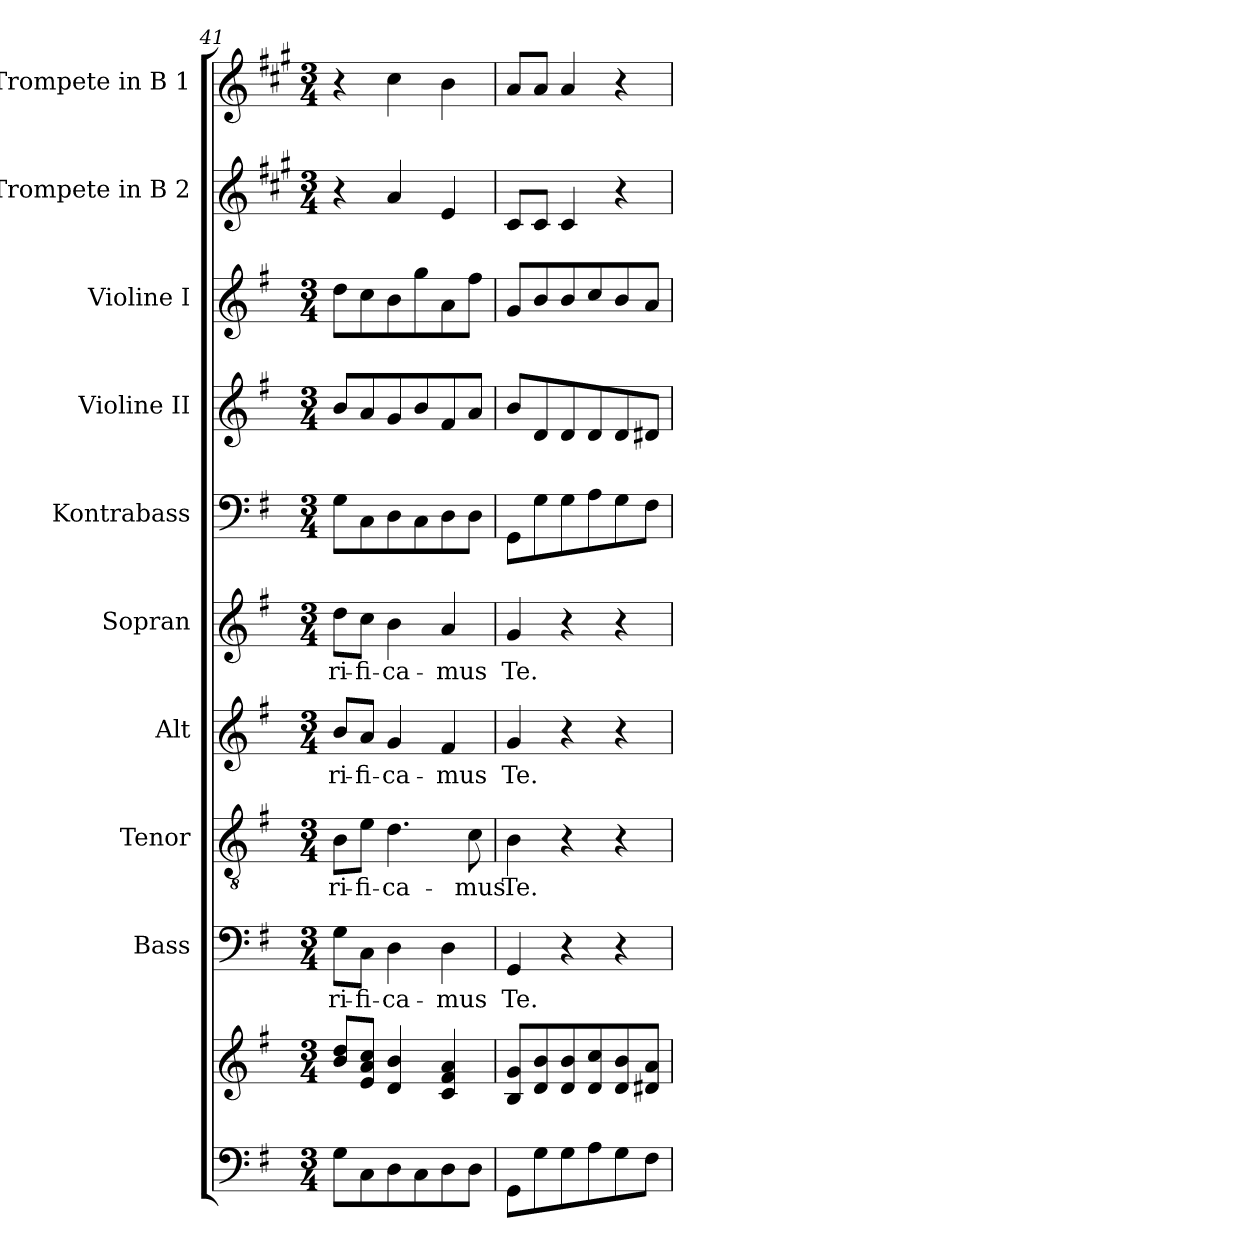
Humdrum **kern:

**kern	**kern	**kern	**text	**kern	**text	**kern	**text	**kern	**text	**kern	**kern	**kern	**kern	**kern
*part10	*part10	*part9	*part9	*part8	*part8	*part7	*part7	*part6	*part6	*part5	*part4	*part3	*part2	*part1
*staff11	*staff10	*staff9	*staff9	*staff8	*staff8	*staff7	*staff7	*staff6	*staff6	*staff5	*staff4	*staff3	*staff2	*staff1
*	*	*I"Bass	*	*I"Tenor	*	*I"Alt	*	*I"Sopran	*	*I"Kontrabass	*I"Violine II	*I"Violine I	*I"Trompete in B 2	*I"Trompete in B 1
*	*	*I'B.	*	*I'T.	*	*I'A.	*	*I'S.	*	*I'Kb.	*I'Vl. II	*I'Vl. I	*I'Tr. 2	*I'Tr. 1
*clefF4	*clefG2	*clefF4	*	*clefGv2	*	*clefG2	*	*clefG2	*	*clefF4	*clefG2	*clefG2	*clefG2	*clefG2
*	*	*	*	*	*	*	*	*	*	*ITrd7c12	*	*	*ITrd1c2	*ITrd1c2
*k[f#]	*k[f#]	*k[f#]	*	*k[f#]	*	*k[f#]	*	*k[f#]	*	*k[f#]	*k[f#]	*k[f#]	*k[f#]	*k[f#]
*G:	*G:	*G:	*	*G:	*	*G:	*	*G:	*	*G:	*G:	*G:	*G:	*G:
*M3/4	*M3/4	*M3/4	*	*M3/4	*	*M3/4	*	*M3/4	*	*M3/4	*M3/4	*M3/4	*M3/4	*M3/4
=41	=41	=41	=41	=41	=41	=41	=41	=41	=41	=41	=41	=41	=41	=41
!	!	!	!LO:LY:b	!	!LO:LY:b	!	!LO:LY:b	!	!LO:LY:b	!	!	!	!	!
8G\L	8b/ 8dd/L	8G\L	-ri-	8B\L	-ri-	8b/L	-ri-	8dd\L	-ri-	8GG\L	8b/L	8dd\L	4r	4r
!	!	!	!LO:LY:b	!	!LO:LY:b	!	!LO:LY:b	!	!LO:LY:b	!	!	!	!	!
8C\	8e/ 8a/ 8cc/J	8C\J	-fi-	8e\J	-fi-	8a/J	-fi-	8cc\J	-fi-	8CC\	8a/	8cc\	.	.
!	!	!	!LO:LY:b	!	!LO:LY:b	!	!LO:LY:b	!	!LO:LY:b	!	!	!	!	!
8D\	4d/ 4b/	4D\	-ca-	4.d\	-ca-	4g/	-ca-	4b\	-ca-	8DD\	8g/	8b\	4g/	4b\
8C\	.	.	.	.	.	.	.	.	.	8CC\	8b/	8gg\	.	.
!	!	!	!LO:LY:b	!	!	!	!LO:LY:b	!	!LO:LY:b	!	!	!	!	!
8D\	4c/ 4f#/ 4a/	4D\	-mus	.	.	4f#/	-mus	4a/	-mus	8DD\	8f#/	8a\	4d/	4a\
!	!	!	!	!	!LO:LY:b	!	!	!	!	!	!	!	!	!
8D\J	.	.	.	8c\	-mus	.	.	.	.	8DD\J	8a/J	8ff#\J	.	.
=42	=42	=42	=42	=42	=42	=42	=42	=42	=42	=42	=42	=42	=42	=42
!	!	!	!LO:LY:b	!	!LO:LY:b	!	!LO:LY:b	!	!LO:LY:b	!	!	!	!	!
8GG\L	8B/ 8g/L	4GG/	Te.	4B\	Te.	4g/	Te.	4g/	Te.	8GGG\L	8b/L	8g/L	8B/L	8g/L
8G\	8d/ 8b/	.	.	.	.	.	.	.	.	8GG\	8d/	8b/	8B/J	8g/J
8G\	8d/ 8b/	4r	.	4r	.	4r	.	4r	.	8GG\	8d/	8b/	4B/	4g/
8A\	8d/ 8cc/	.	.	.	.	.	.	.	.	8AA\	8d/	8cc/	.	.
8G\	8d/ 8b/	4r	.	4r	.	4r	.	4r	.	8GG\	8d/	8b/	4r	4r
8F#\J	8d#X/ 8a/J	.	.	.	.	.	.	.	.	8FF#\J	8d#X/J	8a/J	.	.
=	=	=	=	=	=	=	=	=	=	=	=	=	=	=
*-	*-	*-	*-	*-	*-	*-	*-	*-	*-	*-	*-	*-	*-	*-
